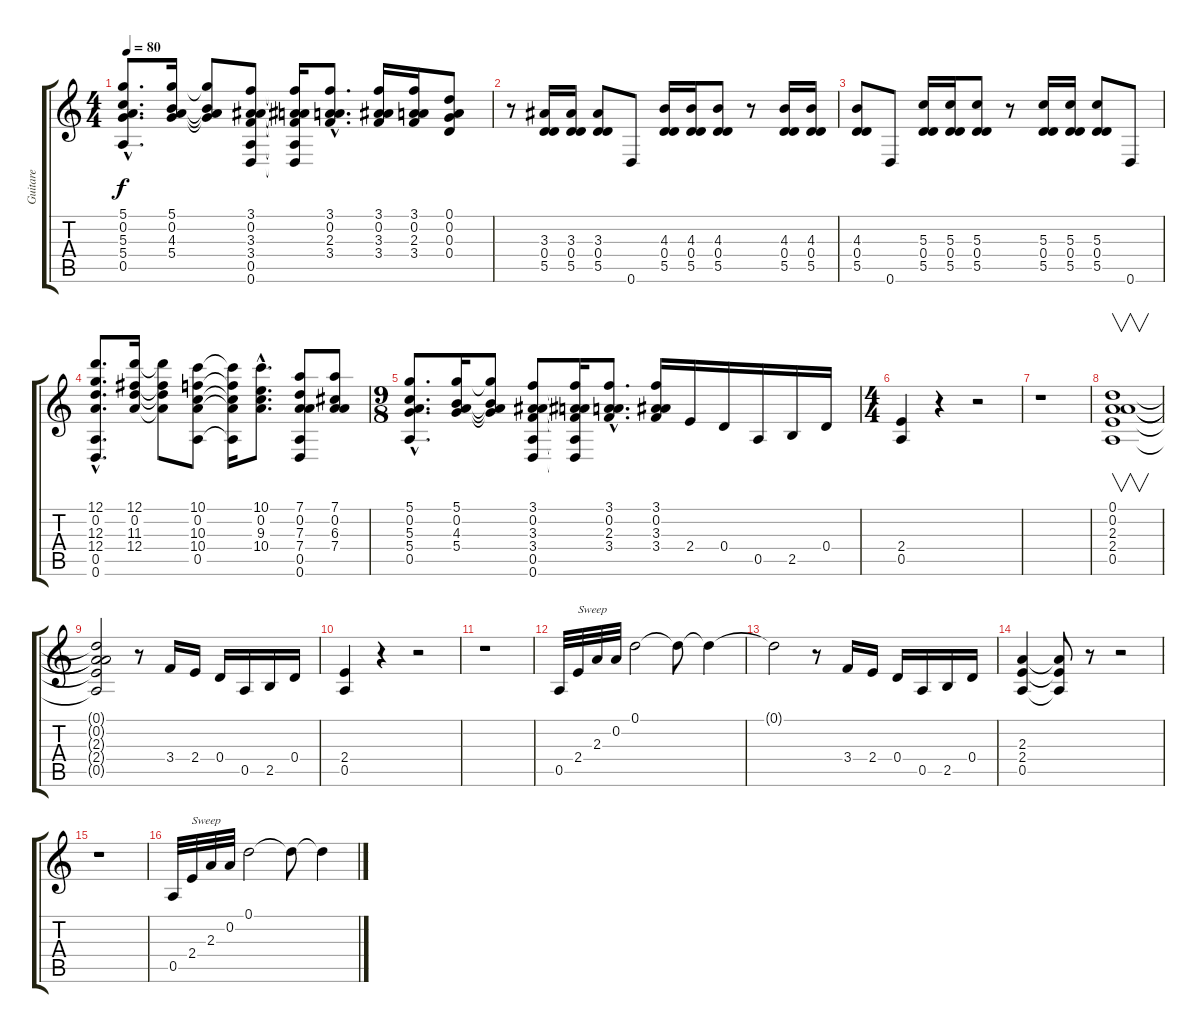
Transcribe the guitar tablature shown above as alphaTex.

\track ("Guitare" "Guitare") {instrument acousticguitarsteel}
\staff {score tabs}
\tuning (D4 A3 G3 D3 A2 D2) {hide}
\ts (4 4)
\tempo 80
\clef g2
\ks c
(5.1{hac} 0.2{hac} 5.3{hac} 5.4{hac} 0.5{hac}).8{d dy f} (5.1 0.2 4.3 5.4).16 (5.1{t} 0.2{t} 4.3{t} 5.4{t}).8 (3.1 0.2 3.3 3.4 0.5 0.6).8 (3.1{t} 0.2{t} 3.3{t} 3.4{t} 0.5{t} 0.6{t}).16 (3.1{hac} 0.2{hac} 2.3{hac} 3.4{hac}).8{d} (3.1 0.2 3.3 3.4).16 (3.1 0.2 2.3 3.4).16 (0.1 0.2 0.3 0.4).8 |
r.8 (3.3 0.4 5.5).16 (3.3 0.4 5.5).16 (3.3 0.4 5.5).8 0.6.8 (4.3 0.4 5.5).16 (4.3 0.4 5.5).16 (4.3 0.4 5.5).8 r.8 (4.3 0.4 5.5).16 (4.3 0.4 5.5).16 |
(4.3 0.4 5.5).8 0.6.8 (5.3 0.4 5.5).16 (5.3 0.4 5.5).16 (5.3 0.4 5.5).8 r.8 (5.3 0.4 5.5).16 (5.3 0.4 5.5).16 (5.3 0.4 5.5).8 0.6.8 |
(12.1{hac} 0.2{hac} 12.3{hac} 12.4{hac} 0.5{hac} 0.6{hac}).8{d} (12.1 0.2 11.3 12.4).16 (12.1{t} 0.2{t} 11.3{t} 12.4{t}).8 (10.1 0.2 10.3 10.4 0.5).8 (10.1{t} 0.2{t} 10.3{t} 10.4{t} 0.5{t}).16 (10.1{hac} 0.2{hac} 9.3{hac} 10.4{hac}).8{d} (7.1 0.2 7.3 7.4 0.5 0.6).8 (7.1 0.2 6.3 7.4).8 |
\ts (9 8)
(5.1{hac} 0.2{hac} 5.3{hac} 5.4{hac} 0.5{hac}).8{d} (5.1 0.2 4.3 5.4).16 (5.1{t} 0.2{t} 4.3{t} 5.4{t}).8 (3.1 0.2 3.3 3.4 0.5 0.6).8 (3.1{t} 0.2{t} 3.3{t} 3.4{t} 0.5{t} 0.6{t}).16 (3.1{hac} 0.2{hac} 2.3{hac} 3.4{hac}).8{d} (3.1 0.2 3.3 3.4).16 2.4.16 0.4.16 0.5.16 2.5.16 0.4.16 |
\ts (4 4)
(2.4 0.5).4 r.4 r.2 |
r.1 |
(0.1 0.2 2.3 2.4 0.5).1{v} |
(0.1{t} 0.2{t} 2.3{t} 2.4{t} 0.5{t}).2 r.8 3.4.16 2.4.16 0.4.16 0.5.16 2.5.16 0.4.16 |
(2.4 0.5).4 r.4 r.2 |
r.1 |
0.5.32 2.4.32{txt "Sweep"} 2.3.32 0.2.32 0.1.2 0.1{t}.8 0.1{t}.4 |
0.1{t}.2 r.8 3.4.16 2.4.16 0.4.16 0.5.16 2.5.16 0.4.16 |
(2.3 2.4 0.5).4 (2.3{t} 2.4{t} 0.5{t}).8 r.8 r.2 |
r.1 |
0.5.32 2.4.32{txt "Sweep"} 2.3.32 0.2.32 0.1.2 0.1{t}.8 0.1{t}.4
